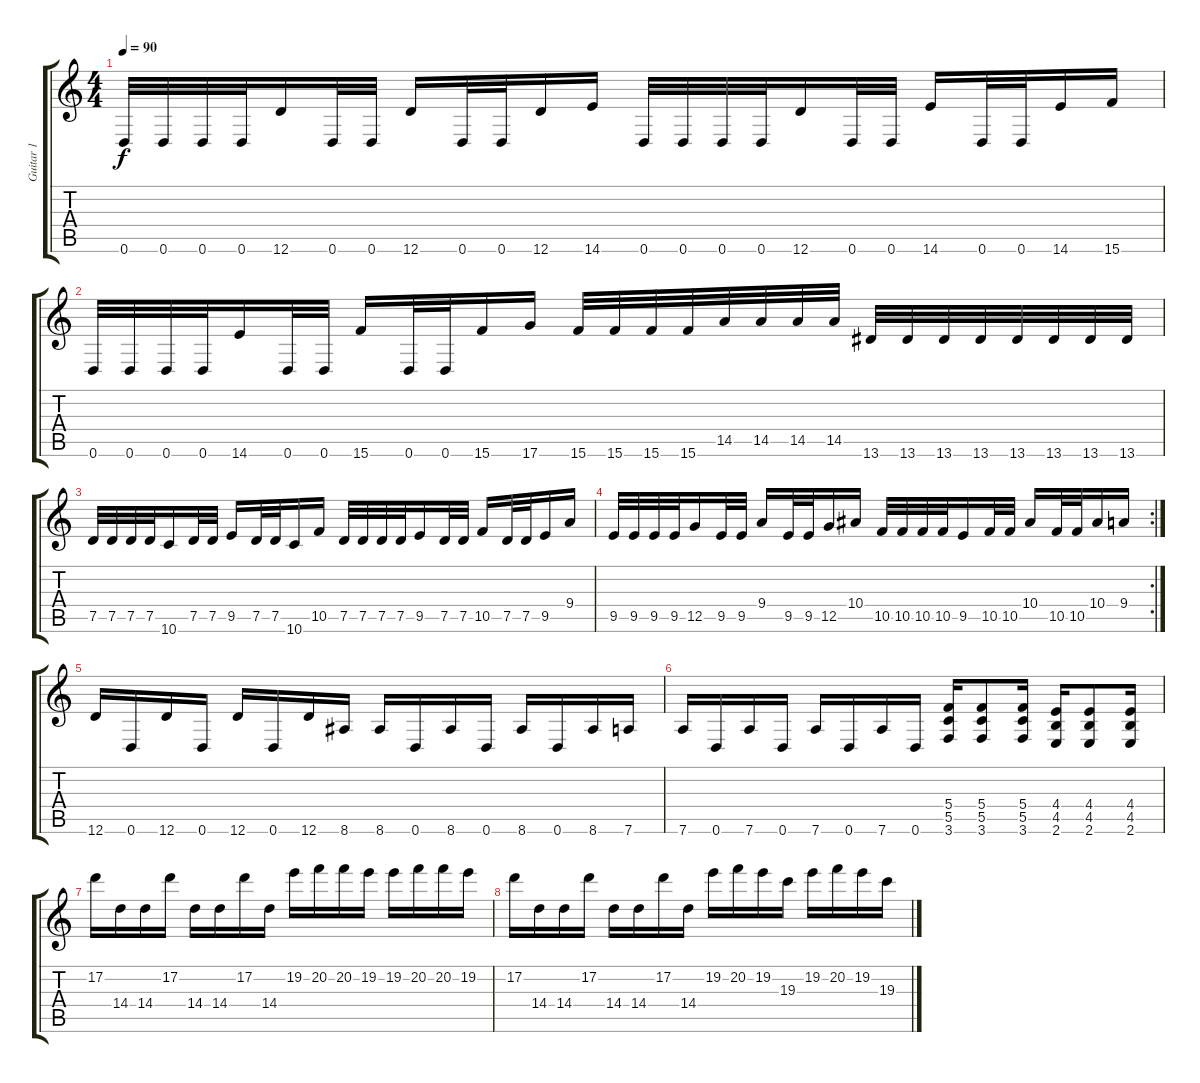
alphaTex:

\track ("Guitar 1" "Guitar 1") {instrument distortionguitar}
\staff {score tabs}
\tuning (D4 A3 F3 C3 G2 D2) {hide}
\ts (4 4)
\tempo 90
\clef g2
\ks c
0.6.32{dy f} 0.6.32 0.6.32 0.6.32 12.6.16 0.6.32 0.6.32 12.6.16 0.6.32 0.6.32 12.6.16 14.6.16 0.6.32 0.6.32 0.6.32 0.6.32 12.6.16 0.6.32 0.6.32 14.6.16 0.6.32 0.6.32 14.6.16 15.6.16 |
0.6.32 0.6.32 0.6.32 0.6.32 14.6.16 0.6.32 0.6.32 15.6.16 0.6.32 0.6.32 15.6.16 17.6.16 15.6.32 15.6.32 15.6.32 15.6.32 14.5.32 14.5.32 14.5.32 14.5.32 13.6.32 13.6.32 13.6.32 13.6.32 13.6.32 13.6.32 13.6.32 13.6.32 |
7.5.32 7.5.32 7.5.32 7.5.32 10.6.16 7.5.32 7.5.32 9.5.16 7.5.32 7.5.32 10.6.16 10.5.16 7.5.32 7.5.32 7.5.32 7.5.32 9.5.16 7.5.32 7.5.32 10.5.16 7.5.32 7.5.32 9.5.16 9.4.16 |
\rc 2
9.5.32 9.5.32 9.5.32 9.5.32 12.5.16 9.5.32 9.5.32 9.4.16 9.5.32 9.5.32 12.5.16 10.4.16 10.5.32 10.5.32 10.5.32 10.5.32 9.5.16 10.5.32 10.5.32 10.4.16 10.5.32 10.5.32 10.4.16 9.4.16 |
12.6.16 0.6.16 12.6.16 0.6.16 12.6.16 0.6.16 12.6.16 8.6.16 8.6.16 0.6.16 8.6.16 0.6.16 8.6.16 0.6.16 8.6.16 7.6.16 |
7.6.16 0.6.16 7.6.16 0.6.16 7.6.16 0.6.16 7.6.16 0.6.16 (5.4 5.5 3.6).16 (5.4 5.5 3.6).8 (5.4 5.5 3.6).16 (4.4 4.5 2.6).16 (4.4 4.5 2.6).8 (4.4 4.5 2.6).16 |
17.2.16 14.4.16 14.4.16 17.2.16 14.4.16 14.4.16 17.2.16 14.4.16 19.2.16 20.2.16 20.2.16 19.2.16 19.2.16 20.2.16 20.2.16 19.2.16 |
17.2.16 14.4.16 14.4.16 17.2.16 14.4.16 14.4.16 17.2.16 14.4.16 19.2.16 20.2.16 19.2.16 19.3.16 19.2.16 20.2.16 19.2.16 19.3.16
